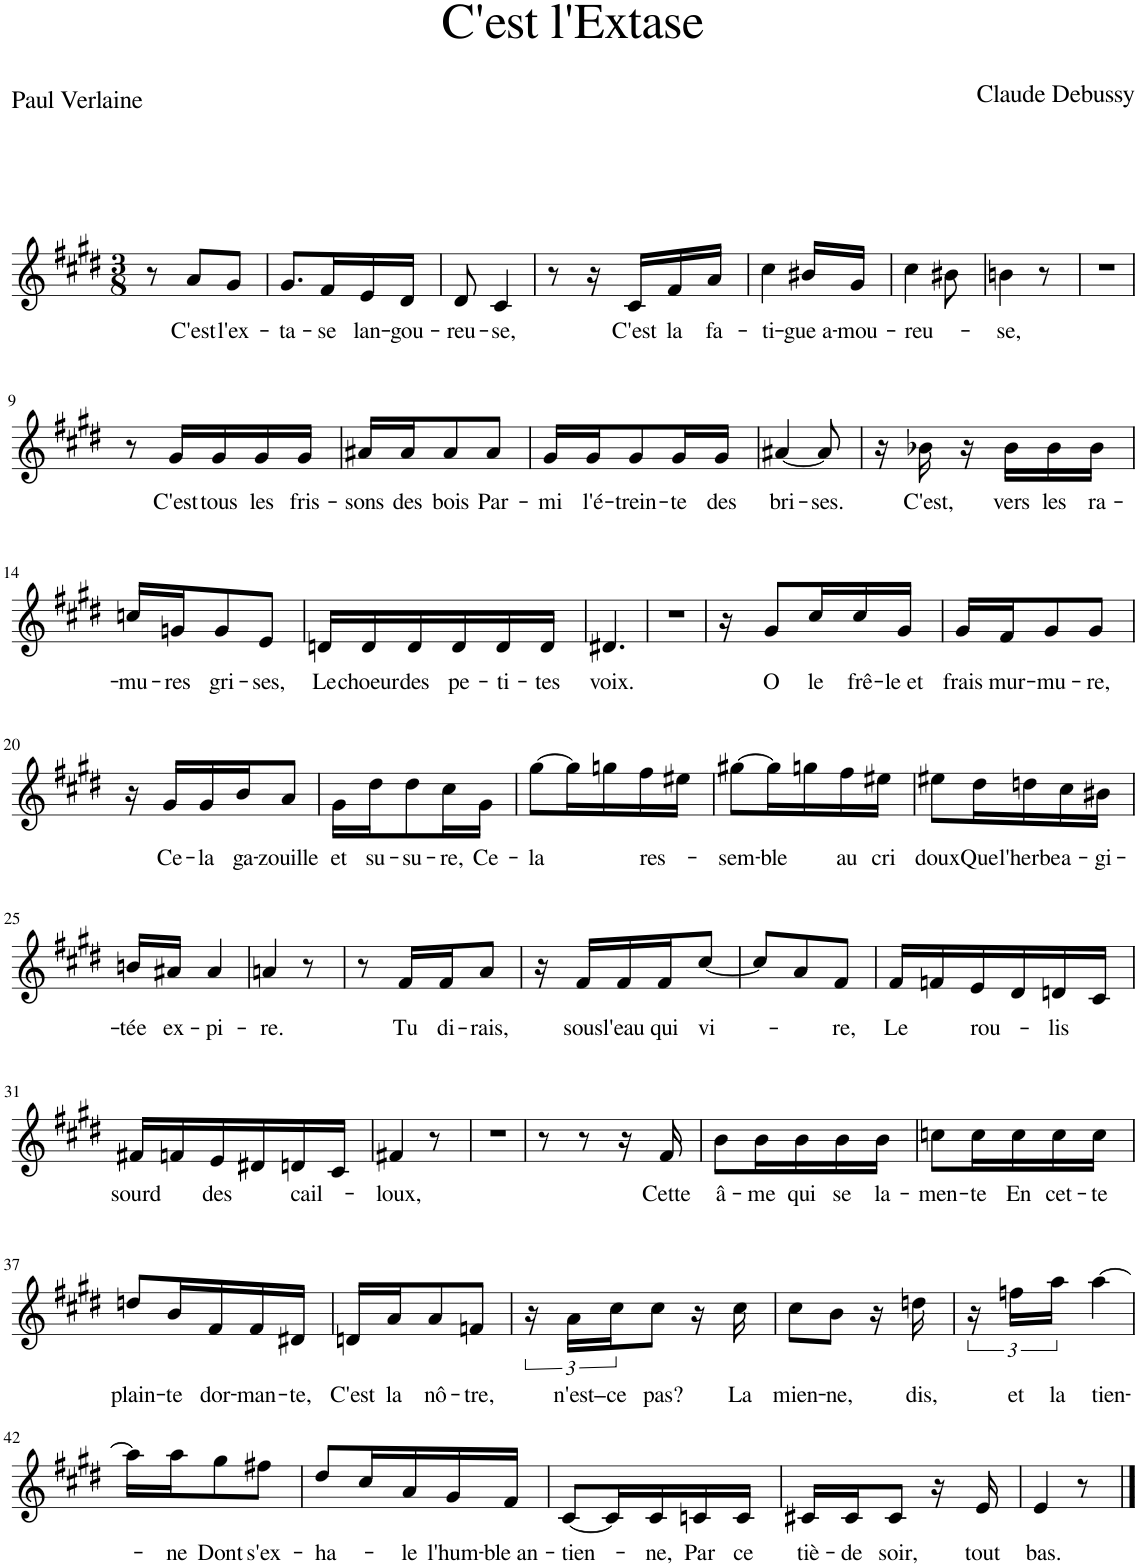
**kern	**text
*part1	*part1
*staff1	*staff1
*I"Piano	*
*I'Pno	*
*clefG2	*
*k[f#c#g#d#]	*
*M3/8	*
=1	=1
8r	.
!	!LO:LY:b
8a/L	C'est
!	!LO:LY:b
8g#/J	l'ex-
=2	=2
!	!LO:LY:b
8.g#/L	-ta-
!	!LO:LY:b
16f#/L	-se
!	!LO:LY:b
16e/	lan-
!	!LO:LY:b
16d#/JJ	-gou-
=3	=3
!	!LO:LY:b
8d#/	-reu-
!	!LO:LY:b
4c#/	-se,
=4	=4
8r	.
16r	.
!	!LO:LY:b
16c#/LL	C'est
!	!LO:LY:b
16f#/	la
!	!LO:LY:b
16a/JJ	fa-
=5	=5
!	!LO:LY:b
4cc#\	-ti-
!	!LO:LY:b
16b#X/LL	-gue a-
!	!LO:LY:b
16g#/JJ	-mou-
=6	=6
!	!LO:LY:b
4cc#\	-reu-
8b#X\	.
=7	=7
!	!LO:LY:b
4bn\	-se,
8r	.
=8	=8
4.r	.
!!LO:LB:g=z
=9	=9
8r	.
!	!LO:LY:b
16g#/LL	C'est
!	!LO:LY:b
16g#/	tous
!	!LO:LY:b
16g#/	les
!	!LO:LY:b
16g#/JJ	fris-
=10	=10
!	!LO:LY:b
16a#X/LL	-sons
!	!LO:LY:b
16a#/J	des
!	!LO:LY:b
8a#/	bois
!	!LO:LY:b
8a#/J	Par-
=11	=11
!	!LO:LY:b
16g#/LL	-mi
!	!LO:LY:b
16g#/J	l'é-
!	!LO:LY:b
8g#/	-trein-
!	!LO:LY:b
16g#/L	-te
!	!LO:LY:b
16g#/JJ	des
=12	=12
!	!LO:LY:b
[4a#X/	bri-
!	!LO:LY:b
8a#/]	-ses.
=13	=13
16r	.
!	!LO:LY:b
16b-X\	C'est,
16r	.
!	!LO:LY:b
16b-\LL	vers
!	!LO:LY:b
16b-\	les
!	!LO:LY:b
16b-\JJ	ra-
!!LO:LB:g=z
=14	=14
!	!LO:LY:b
16ccn/LL	-mu-
!	!LO:LY:b
16gn/J	-res
!	!LO:LY:b
8g/	gri-
!	!LO:LY:b
8e/J	-ses,
=15	=15
!	!LO:LY:b
16dn/LL	Le
!	!LO:LY:b
16d/	choeur
!	!LO:LY:b
16d/	des
!	!LO:LY:b
16d/	pe-
!	!LO:LY:b
16d/	-ti-
!	!LO:LY:b
16d/JJ	-tes
=16	=16
!	!LO:LY:b
4.d#X/	voix.
=17	=17
4.r	.
=18	=18
16r	.
!	!LO:LY:b
8g#/L	O
!	!LO:LY:b
16cc#/L	le
!	!LO:LY:b
16cc#/	frê-
!	!LO:LY:b
16g#/JJ	-le et
=19	=19
!	!LO:LY:b
16g#/LL	frais
!	!LO:LY:b
16f#/J	mur-
!	!LO:LY:b
8g#/	-mu-
!	!LO:LY:b
8g#/J	-re,
!!LO:LB:g=z
=20	=20
16r	.
!	!LO:LY:b
16g#/LL	Ce-
!	!LO:LY:b
16g#/	-la
!	!LO:LY:b
16b/J	ga-
!	!LO:LY:b
8a/J	-zouille
=21	=21
!	!LO:LY:b
16g#\LL	et
!	!LO:LY:b
16dd#\J	su-
!	!LO:LY:b
8dd#\	-su-
!	!LO:LY:b
16cc#\L	-re,
!	!LO:LY:b
16g#\JJ	Ce-
=22	=22
!	!LO:LY:b
[8gg#\L	-la
16gg#\L]	.
16ggn\	.
!	!LO:LY:b
16ff#\	res-
16ee#X\JJ	.
=23	=23
!	!LO:LY:b
[8gg#X\L	-sem-
!	!LO:LY:b
16gg#\L]	-ble
16ggn\	.
!	!LO:LY:b
16ff#\	au
!	!LO:LY:b
16ee#X\JJ	cri
=24	=24
!	!LO:LY:b
8ee#X\L	doux
!	!LO:LY:b
16dd#\L	Que
!	!LO:LY:b
16ddn\	l'herbe
!	!LO:LY:b
16cc#\	a-
!	!LO:LY:b
16b#X\JJ	-gi-
!!LO:LB:g=z
=25	=25
!	!LO:LY:b
16bn/LL	-tée
!	!LO:LY:b
16a#X/JJ	ex-
!	!LO:LY:b
4a#/	-pi-
=26	=26
!	!LO:LY:b
4an/	-re.
8r	.
=27	=27
8r	.
!	!LO:LY:b
16f#/LL	Tu
!	!LO:LY:b
16f#/J	di-
!	!LO:LY:b
8a/J	-rais,
=28	=28
16r	.
!	!LO:LY:b
16f#/LL	sous
!	!LO:LY:b
16f#/	l'eau
!	!LO:LY:b
16f#/J	qui
!	!LO:LY:b
[8cc#/J	vi-
=29	=29
8cc#/L]	.
8a/	.
!	!LO:LY:b
8f#/J	-re,
=30	=30
!	!LO:LY:b
16f#/LL	Le
16fn/	.
!	!LO:LY:b
16e/	rou-
16d#/	.
!	!LO:LY:b
16dn/	-lis
16c#/JJ	.
!!LO:LB:g=z
=31	=31
!	!LO:LY:b
16f#X/LL	sourd
16fn/	.
!	!LO:LY:b
16e/	des
16d#X/	.
!	!LO:LY:b
16dn/	cail-
16c#/JJ	.
=32	=32
!	!LO:LY:b
4f#X/	-loux,
8r	.
=33	=33
4.r	.
=34	=34
8r	.
8r	.
16r	.
!	!LO:LY:b
16f#/	Cette
=35	=35
!	!LO:LY:b
8b\L	â-
!	!LO:LY:b
16b\L	-me
!	!LO:LY:b
16b\	qui
!	!LO:LY:b
16b\	se
!	!LO:LY:b
16b\JJ	la-
=36	=36
!	!LO:LY:b
8ccn\L	-men-
!	!LO:LY:b
16cc\L	-te
!	!LO:LY:b
16cc\	En
!	!LO:LY:b
16cc\	cet-
!	!LO:LY:b
16cc\JJ	-te
!!LO:LB:g=z
=37	=37
!	!LO:LY:b
8ddn/L	plain-
!	!LO:LY:b
16b/L	-te
!	!LO:LY:b
16f#/	dor-
!	!LO:LY:b
16f#/	-man-
!	!LO:LY:b
16d#X/JJ	-te,
=38	=38
!	!LO:LY:b
16dn/LL	C'est
!	!LO:LY:b
16a/J	la
!	!LO:LY:b
8a/	nô-
!	!LO:LY:b
8fn/J	-tre,
=39	=39
24r	.
!	!LO:LY:b
24a\LL	n'est–
!	!LO:LY:b
24cc#\J	ce
!	!LO:LY:b
8cc#\J	pas?
16r	.
!	!LO:LY:b
16cc#\	La
=40	=40
!	!LO:LY:b
8cc#\L	mien-
!	!LO:LY:b
8b\J	-ne,
16r	.
!	!LO:LY:b
16ddn\	dis,
=41	=41
24r	.
!	!LO:LY:b
24ffn\LL	et
!	!LO:LY:b
24aa\JJ	la
!	!LO:LY:b
[4aa\	tien-
!!LO:LB:g=z
=42	=42
16aa\LL]	.
!	!LO:LY:b
16aa\J	-ne
!	!LO:LY:b
8gg#\	Dont
!	!LO:LY:b
8ff#X\J	s'ex-
=43	=43
!	!LO:LY:b
8dd#/L	-ha-
16cc#/L	.
!	!LO:LY:b
16a/	-le
!	!LO:LY:b
16g#/	l'hum-
!	!LO:LY:b
16f#/JJ	-ble an-
=44	=44
!	!LO:LY:b
[8c#/L	-tien-
16c#/L]	.
!	!LO:LY:b
16c#/	-ne,
!	!LO:LY:b
16cn/	Par
!	!LO:LY:b
16c/JJ	ce
=45	=45
!	!LO:LY:b
16c#X/LL	tiè-
!	!LO:LY:b
16c#/J	-de
!	!LO:LY:b
8c#/J	soir,
16r	.
!	!LO:LY:b
16e/	tout
=46	=46
!	!LO:LY:b
4e/	bas.
8r	.
==	==
*-	*-
